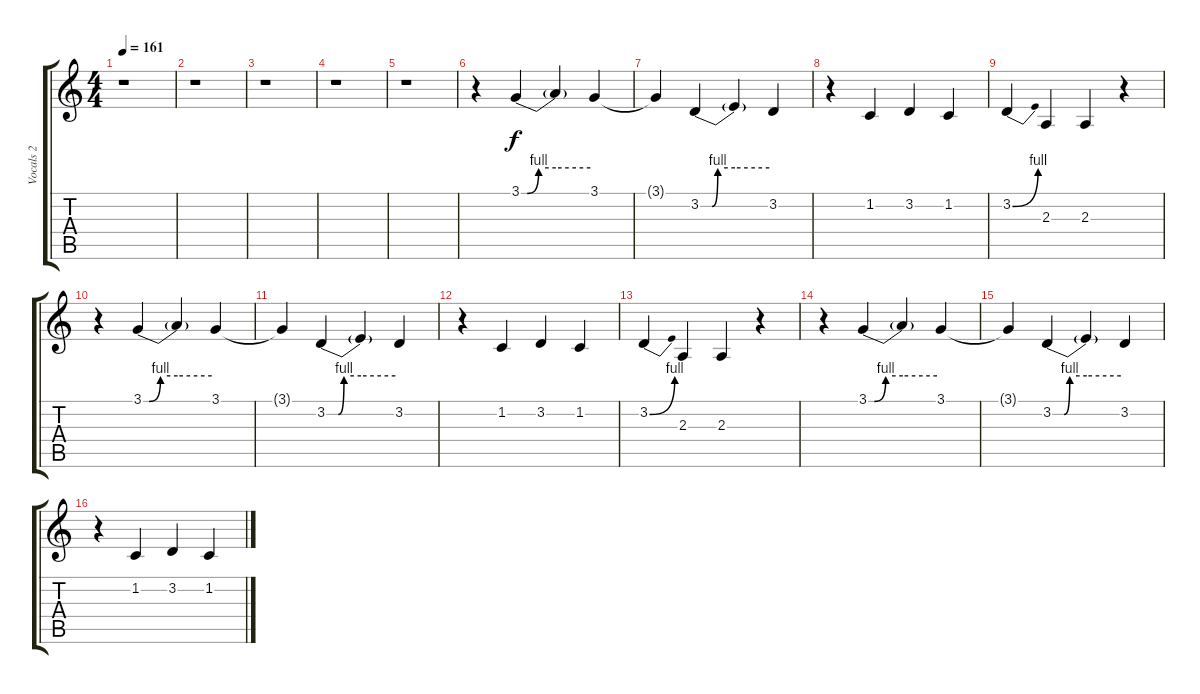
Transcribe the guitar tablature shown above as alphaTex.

\track ("Vocals 2" "Vocals 2") {instrument lead1square}
\staff {score tabs}
\tuning (E4 B3 G3 D3 A2 E2) {hide}
\ts (4 4)
\tempo 161
\clef g2
\ks c
r.1{dy f} |
r.1 |
r.1 |
r.1 |
r.1 |
r.4 3.1{be (custom 0 0 5 0 15 4 30 4 60 4)}.4 3.1{t}.4 3.1.4 |
3.1{t}.4 3.2{be (custom 0 0 10 0 15 4 30 4 60 4)}.4 3.2{t}.4 3.2.4 |
r.4 1.2.4 3.2.4 1.2.4 |
3.2{be (bend 0 0 60 4)}.4 2.3.4 2.3.4 r.4 |
r.4 3.1{be (custom 0 0 5 0 15 4 30 4 60 4)}.4 3.1{t}.4 3.1.4 |
3.1{t}.4 3.2{be (custom 0 0 10 0 15 4 30 4 60 4)}.4 3.2{t}.4 3.2.4 |
r.4 1.2.4 3.2.4 1.2.4 |
3.2{be (bend 0 0 60 4)}.4 2.3.4 2.3.4 r.4 |
r.4 3.1{be (custom 0 0 5 0 15 4 30 4 60 4)}.4 3.1{t}.4 3.1.4 |
3.1{t}.4 3.2{be (custom 0 0 10 0 15 4 30 4 60 4)}.4 3.2{t}.4 3.2.4 |
r.4 1.2.4 3.2.4 1.2.4
